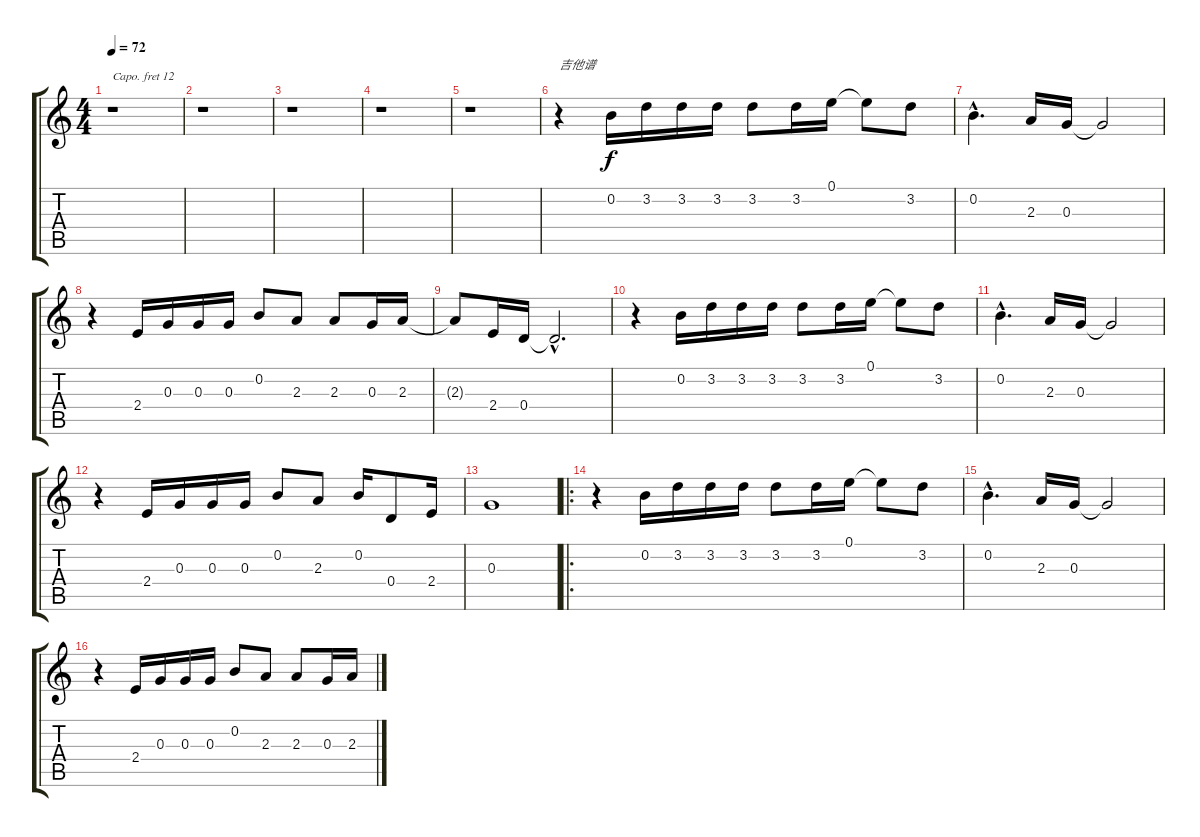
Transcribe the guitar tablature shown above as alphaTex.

\track "" {instrument sopranosax}
\staff {score tabs}
\capo 12
\tuning (E4 B3 G3 D3 A2 E2) {hide}
\ts (4 4)
\tempo 72
\clef g2
\ks c
r.1{dy f instrument sopranosax} |
r.1 |
r.1 |
r.1 |
r.1 |
r.4{txt "吉他谱"} 0.2.16 3.2.16 3.2.16 3.2.16 3.2.8 3.2.16 0.1.16 0.1{t}.8 3.2.8 |
0.2{hac}.4{d} 2.3.16 0.3.16 0.3{t}.2 |
r.4 2.4.16 0.3.16 0.3.16 0.3.16 0.2.8 2.3.8 2.3.8 0.3.16 2.3.16 |
2.3{t}.8 2.4.16 0.4.16 0.4{hac t}.2{d} |
r.4 0.2.16 3.2.16 3.2.16 3.2.16 3.2.8 3.2.16 0.1.16 0.1{t}.8 3.2.8 |
0.2{hac}.4{d} 2.3.16 0.3.16 0.3{t}.2 |
r.4 2.4.16 0.3.16 0.3.16 0.3.16 0.2.8 2.3.8 0.2.16 0.4.8 2.4.16 |
0.3.1 |
\ro
r.4 0.2.16 3.2.16 3.2.16 3.2.16 3.2.8 3.2.16 0.1.16 0.1{t}.8 3.2.8 |
0.2{hac}.4{d} 2.3.16 0.3.16 0.3{t}.2 |
r.4 2.4.16 0.3.16 0.3.16 0.3.16 0.2.8 2.3.8 2.3.8 0.3.16 2.3.16
